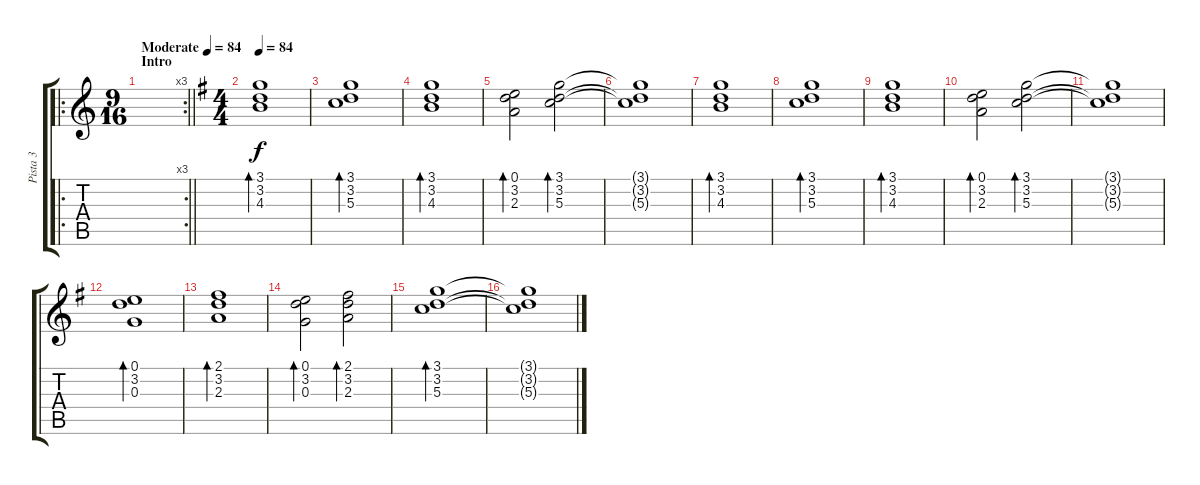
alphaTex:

\track ("Pista 3" "Pista 3") {instrument electricguitarjazz}
\staff {score tabs}
\tuning (E4 B3 G3 D3 A2 E2) {hide}
\ro
\rc 3
\ts (9 16)
\section ("" "Intro")
\tempo (84 "Moderate")
\tempo 37
\tempo (84 "Moderate")
\clef g2
\barLineRight lightlight
\ks c
|
\ts (4 4)
\tempo 84
\ks g
(3.1 3.2 4.3).1{bd 120} |
(3.1 3.2 5.3).1{bd 120} |
(3.1 3.2 4.3).1{bd 120} |
(0.1 3.2 2.3).2{bd 120} (3.1 3.2 5.3).2{bd 120} |
(3.1{t} 3.2{t} 5.3{t}).1 |
(3.1 3.2 4.3).1{bd 120} |
(3.1 3.2 5.3).1{bd 120} |
(3.1 3.2 4.3).1{bd 120} |
(0.1 3.2 2.3).2{bd 120} (3.1 3.2 5.3).2{bd 120} |
(3.1{t} 3.2{t} 5.3{t}).1 |
(0.1 3.2 0.3).1{bd 120} |
(2.1 3.2 2.3).1{bd 120} |
(0.1 3.2 0.3).2{bd 120} (2.1 3.2 2.3).2{bd 120} |
(3.1 3.2 5.3).1{bd 120} |
(3.1{t} 3.2{t} 5.3{t}).1
